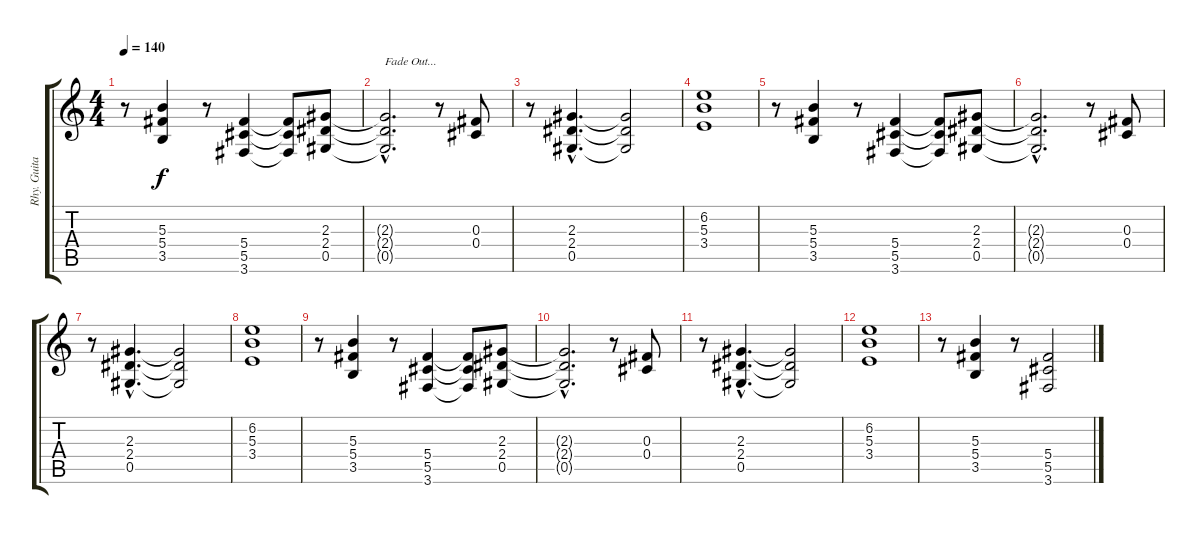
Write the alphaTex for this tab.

\track ("Rhy. Guitar II" "Rhy. Guita") {instrument distortionguitar}
\staff {score tabs}
\tuning (Eb4 Bb3 Gb3 Db3 Ab2 Eb2) {hide}
\ts (4 4)
\tempo 140
\clef g2
\ks c
r.8{dy f} (5.3 5.4 3.5).4 r.8 (5.4 5.5 3.6).4 (5.4{t} 5.5{t} 3.6{t}).8 (2.3 2.4 0.5).8 |
(2.3{hac t} 2.4{hac t} 0.5{hac t}).2{d txt "Fade Out..." volume 8} r.8 (0.3 0.4).8 |
r.8 (2.3{hac} 2.4{hac} 0.5{hac}).4{d} (2.3{t} 2.4{t} 0.5{t}).2 |
(6.2 5.3 3.4).1 |
r.8 (5.3 5.4 3.5).4 r.8 (5.4 5.5 3.6).4 (5.4{t} 5.5{t} 3.6{t}).8 (2.3 2.4 0.5).8 |
(2.3{hac t} 2.4{hac t} 0.5{hac t}).2{d volume 2} r.8 (0.3 0.4).8 |
r.8 (2.3{hac} 2.4{hac} 0.5{hac}).4{d} (2.3{t} 2.4{t} 0.5{t}).2 |
(6.2 5.3 3.4).1 |
r.8 (5.3 5.4 3.5).4 r.8 (5.4 5.5 3.6).4 (5.4{t} 5.5{t} 3.6{t}).8 (2.3 2.4 0.5).8 |
(2.3{hac t} 2.4{hac t} 0.5{hac t}).2{d volume 1} r.8 (0.3 0.4).8 |
r.8 (2.3{hac} 2.4{hac} 0.5{hac}).4{d} (2.3{t} 2.4{t} 0.5{t}).2 |
(6.2 5.3 3.4).1 |
r.8 (5.3 5.4 3.5).4 r.8 (5.4 5.5 3.6).2
